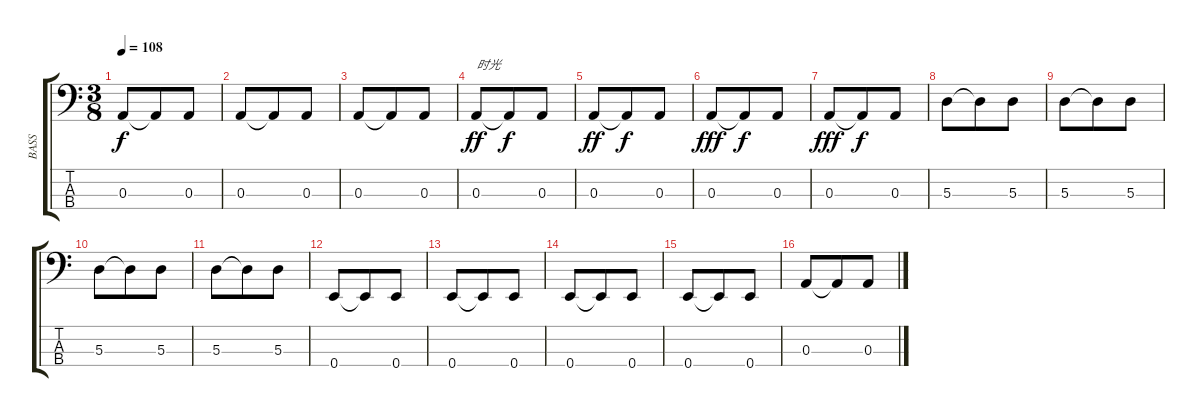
\track ("BASS" "BASS") {instrument acousticguitarnylon}
\staff {score tabs}
\tuning (G2 D2 A1 E1) {hide}
\ts (3 8)
\tempo 108
\clef f4
\ks c
0.3.8{dy f} 0.3{t}.8 0.3.8 |
0.3.8 0.3{t}.8 0.3.8 |
0.3.8 0.3{t}.8 0.3.8 |
0.3.8{txt "时光" dy ff} 0.3{t}.8{dy f} 0.3.8 |
0.3.8{dy ff} 0.3{t}.8{dy f} 0.3.8 |
0.3.8{dy fff} 0.3{t}.8{dy f} 0.3.8 |
0.3.8{dy fff} 0.3{t}.8{dy f} 0.3.8 |
5.3.8 5.3{t}.8 5.3.8 |
5.3.8 5.3{t}.8 5.3.8 |
5.3.8 5.3{t}.8 5.3.8 |
5.3.8 5.3{t}.8 5.3.8 |
0.4.8 0.4{t}.8 0.4.8 |
0.4.8 0.4{t}.8 0.4.8 |
0.4.8 0.4{t}.8 0.4.8 |
0.4.8 0.4{t}.8 0.4.8 |
0.3.8 0.3{t}.8 0.3.8
